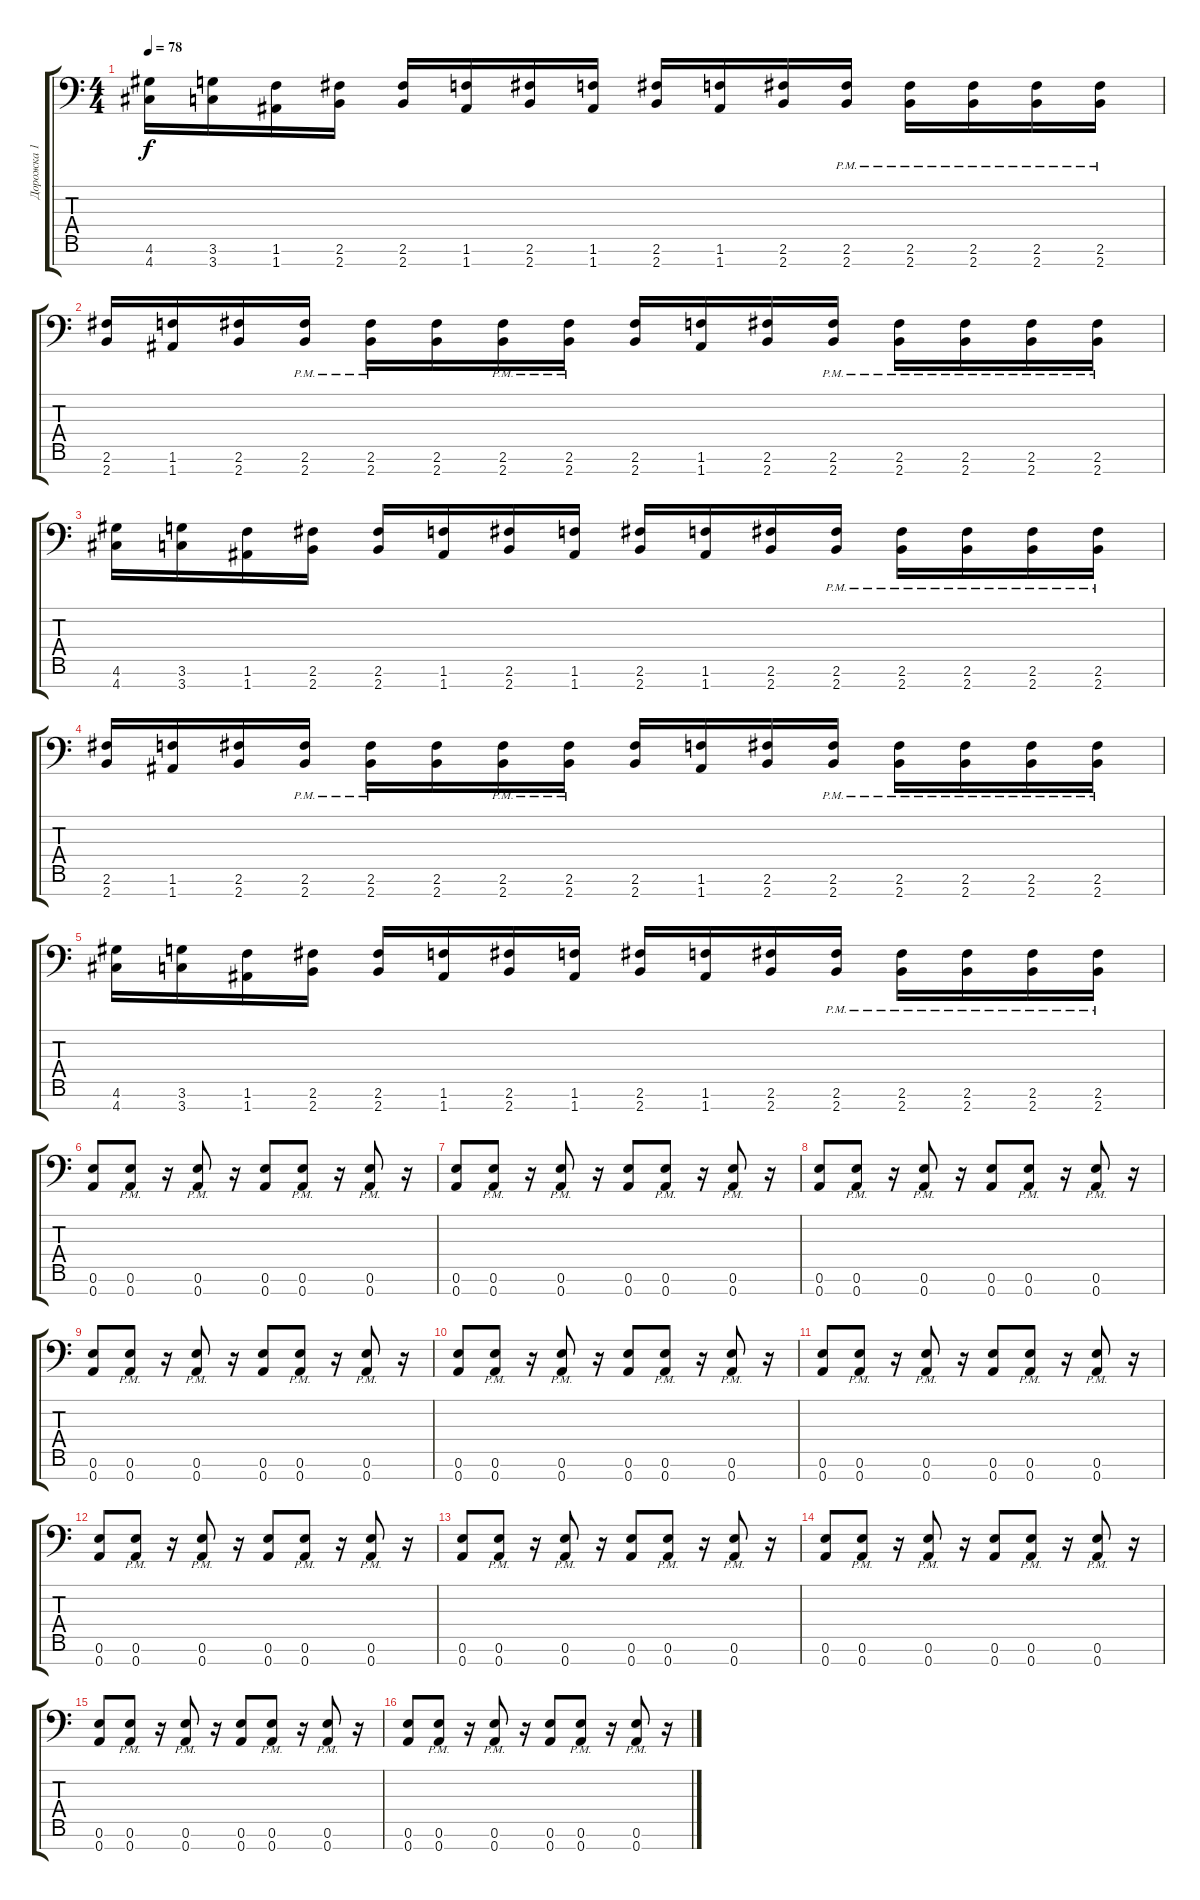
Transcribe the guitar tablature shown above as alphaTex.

\track ("Дорожка 1" "Дорожка 1") {instrument distortionguitar}
\staff {score tabs}
\tuning (E4 B3 G3 D3 A2 E2 A1) {hide}
\ts (4 4)
\tempo 78
\clef f4
\ks c
(4.6 4.7).16{dy f} (3.6 3.7).16 (1.6 1.7).16 (2.6 2.7).16 (2.6 2.7).16 (1.6 1.7).16 (2.6 2.7).16 (1.6 1.7).16 (2.6 2.7).16 (1.6 1.7).16 (2.6 2.7).16 (2.6{pm} 2.7{pm}).16 (2.6{pm} 2.7{pm}).16 (2.6{pm} 2.7{pm}).16 (2.6{pm} 2.7{pm}).16 (2.6{pm} 2.7{pm}).16 |
(2.6 2.7).16 (1.6 1.7).16 (2.6 2.7).16 (2.6{pm} 2.7{pm}).16 (2.6{pm} 2.7{pm}).16 (2.6 2.7).16 (2.6{pm} 2.7{pm}).16 (2.6{pm} 2.7{pm}).16 (2.6 2.7).16 (1.6 1.7).16 (2.6 2.7).16 (2.6{pm} 2.7{pm}).16 (2.6{pm} 2.7{pm}).16 (2.6{pm} 2.7{pm}).16 (2.6{pm} 2.7{pm}).16 (2.6{pm} 2.7{pm}).16 |
(4.6 4.7).16 (3.6 3.7).16 (1.6 1.7).16 (2.6 2.7).16 (2.6 2.7).16 (1.6 1.7).16 (2.6 2.7).16 (1.6 1.7).16 (2.6 2.7).16 (1.6 1.7).16 (2.6 2.7).16 (2.6{pm} 2.7{pm}).16 (2.6{pm} 2.7{pm}).16 (2.6{pm} 2.7{pm}).16 (2.6{pm} 2.7{pm}).16 (2.6{pm} 2.7{pm}).16 |
(2.6 2.7).16 (1.6 1.7).16 (2.6 2.7).16 (2.6{pm} 2.7{pm}).16 (2.6{pm} 2.7{pm}).16 (2.6 2.7).16 (2.6{pm} 2.7{pm}).16 (2.6{pm} 2.7{pm}).16 (2.6 2.7).16 (1.6 1.7).16 (2.6 2.7).16 (2.6{pm} 2.7{pm}).16 (2.6{pm} 2.7{pm}).16 (2.6{pm} 2.7{pm}).16 (2.6{pm} 2.7{pm}).16 (2.6{pm} 2.7{pm}).16 |
(4.6 4.7).16 (3.6 3.7).16 (1.6 1.7).16 (2.6 2.7).16 (2.6 2.7).16 (1.6 1.7).16 (2.6 2.7).16 (1.6 1.7).16 (2.6 2.7).16 (1.6 1.7).16 (2.6 2.7).16 (2.6{pm} 2.7{pm}).16 (2.6{pm} 2.7{pm}).16 (2.6{pm} 2.7{pm}).16 (2.6{pm} 2.7{pm}).16 (2.6{pm} 2.7{pm}).16 |
(0.6 0.7).8 (0.6{pm} 0.7{pm}).8 r.16 (0.6{pm} 0.7{pm}).8 r.16 (0.6 0.7).8 (0.6{pm} 0.7{pm}).8 r.16 (0.6{pm} 0.7{pm}).8 r.16 |
(0.6 0.7).8 (0.6{pm} 0.7{pm}).8 r.16 (0.6{pm} 0.7{pm}).8 r.16 (0.6 0.7).8 (0.6{pm} 0.7{pm}).8 r.16 (0.6{pm} 0.7{pm}).8 r.16 |
(0.6 0.7).8 (0.6{pm} 0.7{pm}).8 r.16 (0.6{pm} 0.7{pm}).8 r.16 (0.6 0.7).8 (0.6{pm} 0.7{pm}).8 r.16 (0.6{pm} 0.7{pm}).8 r.16 |
(0.6 0.7).8 (0.6{pm} 0.7{pm}).8 r.16 (0.6{pm} 0.7{pm}).8 r.16 (0.6 0.7).8 (0.6{pm} 0.7{pm}).8 r.16 (0.6{pm} 0.7{pm}).8 r.16 |
(0.6 0.7).8 (0.6{pm} 0.7{pm}).8 r.16 (0.6{pm} 0.7{pm}).8 r.16 (0.6 0.7).8 (0.6{pm} 0.7{pm}).8 r.16 (0.6{pm} 0.7{pm}).8 r.16 |
(0.6 0.7).8 (0.6{pm} 0.7{pm}).8 r.16 (0.6{pm} 0.7{pm}).8 r.16 (0.6 0.7).8 (0.6{pm} 0.7{pm}).8 r.16 (0.6{pm} 0.7{pm}).8 r.16 |
(0.6 0.7).8 (0.6{pm} 0.7{pm}).8 r.16 (0.6{pm} 0.7{pm}).8 r.16 (0.6 0.7).8 (0.6{pm} 0.7{pm}).8 r.16 (0.6{pm} 0.7{pm}).8 r.16 |
(0.6 0.7).8 (0.6{pm} 0.7{pm}).8 r.16 (0.6{pm} 0.7{pm}).8 r.16 (0.6 0.7).8 (0.6{pm} 0.7{pm}).8 r.16 (0.6{pm} 0.7{pm}).8 r.16 |
(0.6 0.7).8 (0.6{pm} 0.7{pm}).8 r.16 (0.6{pm} 0.7{pm}).8 r.16 (0.6 0.7).8 (0.6{pm} 0.7{pm}).8 r.16 (0.6{pm} 0.7{pm}).8 r.16 |
(0.6 0.7).8 (0.6{pm} 0.7{pm}).8 r.16 (0.6{pm} 0.7{pm}).8 r.16 (0.6 0.7).8 (0.6{pm} 0.7{pm}).8 r.16 (0.6{pm} 0.7{pm}).8 r.16 |
(0.6 0.7).8 (0.6{pm} 0.7{pm}).8 r.16 (0.6{pm} 0.7{pm}).8 r.16 (0.6 0.7).8 (0.6{pm} 0.7{pm}).8 r.16 (0.6{pm} 0.7{pm}).8 r.16
